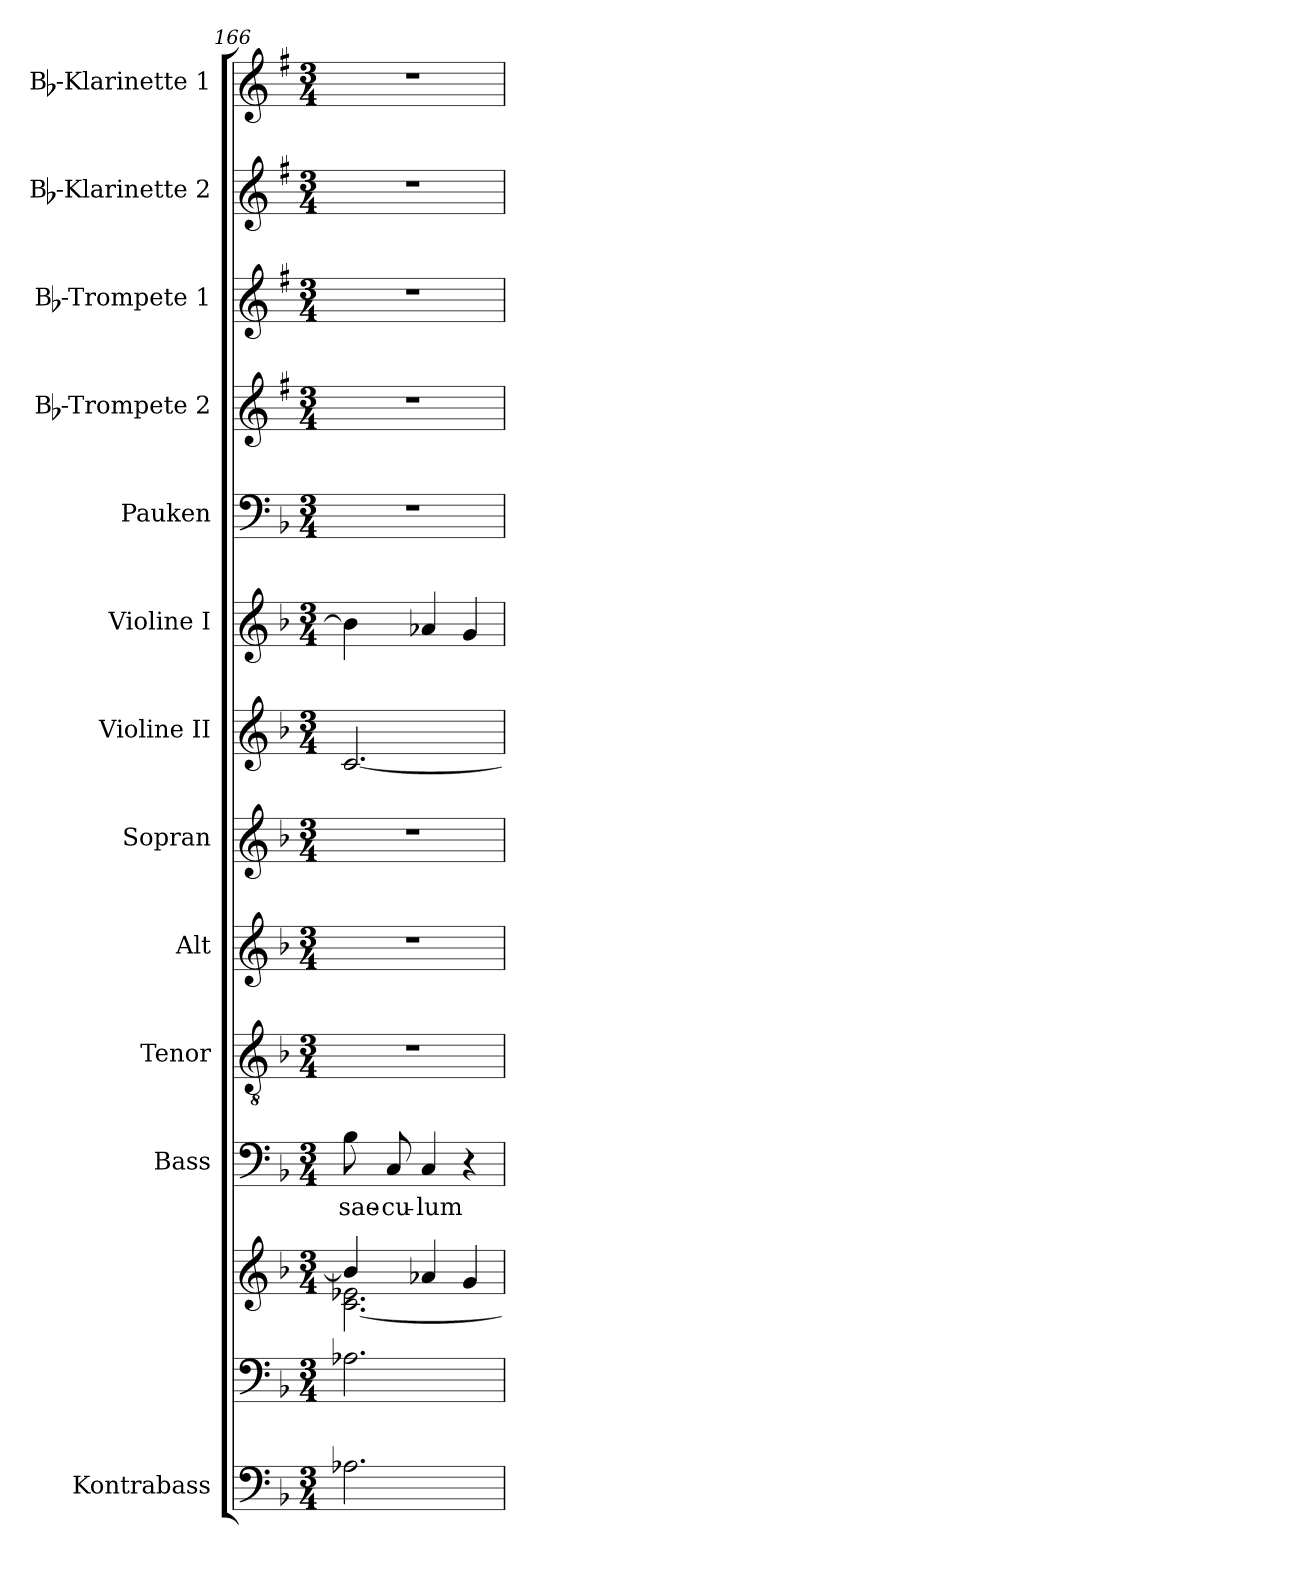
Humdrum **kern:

**kern	**kern	**kern	**kern	**text	**kern	**kern	**kern	**kern	**kern	**kern	**kern	**kern	**kern	**kern
*part13	*part12	*part12	*part11	*part11	*part10	*part9	*part8	*part7	*part6	*part5	*part4	*part3	*part2	*part1
*staff14	*staff13	*staff12	*staff11	*staff11	*staff10	*staff9	*staff8	*staff7	*staff6	*staff5	*staff4	*staff3	*staff2	*staff1
*I"Kontrabass	*	*	*I"Bass	*	*I"Tenor	*I"Alt	*I"Sopran	*I"Violine II	*I"Violine I	*I"Pauken	*I"Bb-Trompete 2	*I"Bb-Trompete 1	*I"Bb-Klarinette 2	*I"Bb-Klarinette 1
*I'Kb.	*	*	*I'B.	*	*I'T.	*I'A.	*I'S.	*I'Vl. II	*I'Vl. I	*I'Pk.	*I'Bb Trp. 2	*I'Bb Trp. 1	*I'Bb Kl. 2	*I'Bb Kl. 1
*clefF4	*clefF4	*clefG2	*clefF4	*	*clefGv2	*clefG2	*clefG2	*clefG2	*clefG2	*clefF4	*clefG2	*clefG2	*clefG2	*clefG2
*ITrd7c12	*	*	*	*	*	*	*	*	*	*	*ITrd1c2	*ITrd1c2	*ITrd1c2	*ITrd1c2
*k[b-]	*k[b-]	*k[b-]	*k[b-]	*	*k[b-]	*k[b-]	*k[b-]	*k[b-]	*k[b-]	*k[b-]	*k[b-]	*k[b-]	*k[b-]	*k[b-]
*F:	*F:	*F:	*F:	*	*F:	*F:	*F:	*F:	*F:	*F:	*F:	*F:	*F:	*F:
*M3/4	*M3/4	*M3/4	*M3/4	*	*M3/4	*M3/4	*M3/4	*M3/4	*M3/4	*M3/4	*M3/4	*M3/4	*M3/4	*M3/4
=166	=166	=166	=166	=166	=166	=166	=166	=166	=166	=166	=166	=166	=166	=166
*	*	*^	*	*	*	*	*	*	*	*	*	*	*	*
!	!	!	!	!	!LO:LY:b	!	!	!	!	!	!	!	!	!	!
2.AA-X\	2.A-X\	4b-/]	[<2.c\ 2.e-X\	8B-\	sae-	2.r	2.r	2.r	[2.c/	4b-\]	2.r	2.r	2.r	2.r	2.r
!	!	!	!	!	!LO:LY:b	!	!	!	!	!	!	!	!	!	!
.	.	.	.	8C/	-cu-	.	.	.	.	.	.	.	.	.	.
!	!	!	!	!	!LO:LY:b	!	!	!	!	!	!	!	!	!	!
.	.	4a-X/	.	4C/	-lum	.	.	.	.	4a-X/	.	.	.	.	.
.	.	4g/	.	4r	.	.	.	.	.	4g/	.	.	.	.	.
*	*	*v	*v	*	*	*	*	*	*	*	*	*	*	*	*
=	=	=	=	=	=	=	=	=	=	=	=	=	=	=
*-	*-	*-	*-	*-	*-	*-	*-	*-	*-	*-	*-	*-	*-	*-
